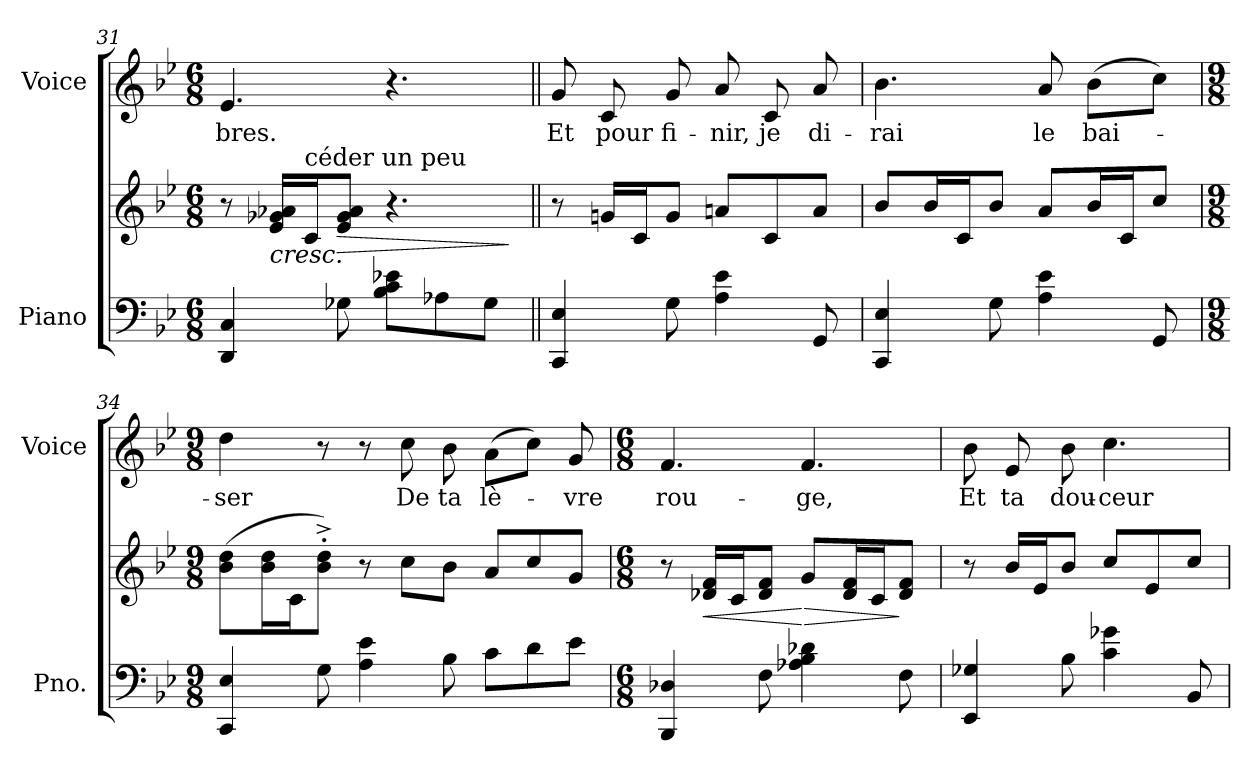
**kern	**kern	**dynam	**kern	**text
*part2	*part2	*part2	*part1	*part1
*staff3	*staff2	*staff2/3	*staff1	*staff1
*I"Piano	*	*	*I"Voice	*
*I'Pno.	*	*	*I'Voice	*
*clefF4	*clefG2	*	*clefG2	*
*k[b-e-]	*k[b-e-]	*	*k[b-e-]	*
*g:	*g:	*	*g:	*
*M6/8	*M6/8	*	*M6/8	*
=31	=31	=31	=31	=31
!	!	!	!	!LO:LY:b:color=#000000
4DDi/ 4Ci	8r	.	4.e-i/	-bres.
!	!	!LO:HP:b	!	!
.	16e-i/ 16g-Xi 16a-XiLL	<	.	.
!	!LO:TX:a:t=céder un peu	!	!	!
.	16ci/J	.	.	.
!	!	!LO:HP:b	!	!
8G-Xi\	8e-i/ 8g-i 8a-iJ	>	.	.
8B-i\ 8ci 8e-XiL	4.r	[	4.r	.
8A-Xi\	.	.	.	.
8G-i\J	.	.	.	.
.	.	]	.	.
!!LO:LB:g=z
=32||	=32||	=32||	=32||	=32||
!	!	!	!	!LO:LY:b:color=#000000
4CCi/ 4E-i	8r	.	8gi/	Et
!	!	!	!	!LO:LY:b:color=#000000
.	16gni/LL	.	8ci/	pour
.	16ci/J	.	.	.
!	!	!	!	!LO:LY:b:color=#000000
8Gi\	8gi/J	.	8gi/	fi-
!	!	!	!	!LO:LY:b:color=#000000
4Ai\ 4e-i	8ani/L	.	8ai/	-nir,
!	!	!	!	!LO:LY:b:color=#000000
.	8ci/	.	8ci/	je
!	!	!	!	!LO:LY:b:color=#000000
8GGi/	8ai/J	.	8ai/	di-
=33	=33	=33	=33	=33
!	!	!	!	!LO:LY:b:color=#000000
4CCi/ 4E-i	8b-i/L	.	4.b-i\	-rai
.	16b-i/L	.	.	.
.	16ci/J	.	.	.
8Gi\	8b-i/J	.	.	.
!	!	!	!	!LO:LY:b:color=#000000
4Ai\ 4e-i	8ai/L	.	8ai/	le
!	!	!	!	!LO:LY:b:color=#000000
.	16b-i/L	.	(8b-i\L	bai-
.	16ci/J	.	.	.
8GGi/	8cci/J	.	8cci\J)	.
=34	=34	=34	=34	=34
*M9/8	*M9/8	*	*M9/8	*
!	!	!	!	!LO:LY:b:color=#000000
4CCi/ 4E-i	(8b-i\ 8ddiL	.	4ddi\	-ser
.	16b-i\ 16ddiL	.	.	.
.	16ci\J	.	.	.
8Gi\	8b-i\'^ 8ddi'^J)	.	8r	.
4Ai\ 4e-i	8r	.	8r	.
!	!	!	!	!LO:LY:b:color=#000000
.	8cci\L	.	8cci\	De
!	!	!	!	!LO:LY:b:color=#000000
8B-i\	8b-i\J	.	8b-i\	ta
!	!	!	!	!LO:LY:b:color=#000000
8ci\L	8ai/L	.	(8ai\L	lè-
8di\	8cci/	.	8cci\J)	.
!	!	!	!	!LO:LY:b:color=#000000
8e-i\J	8gi/J	.	8gi/	-vre
!!LO:PB:g=z
=35	=35	=35	=35	=35
*M6/8	*M6/8	*	*M6/8	*
!	!	!	!	!LO:LY:b:color=#000000
4BBB-i/ 4D-Xi	8r	.	4.fi/	rou-
!	!	!LO:HP:b	!	!
.	16d-Xi/ 16fiLL	<	.	.
.	16ci/J	.	.	.
8Fi\	8d-i/ 8fiJ	.	.	.
!	!	!LO:HP:n=1:b	!	!
!	!	!	!	!LO:LY:b:color=#000000
4A-Xi\ 4B-i 4d-Xi	8gi/L	[ >	4.fi/	-ge,
.	16d-i/ 16fiL	.	.	.
.	16ci/J	.	.	.
8Fi\	8d-i/ 8fiJ	]	.	.
=36	=36	=36	=36	=36
!	!	!	!	!LO:LY:b:color=#000000
4EE-i/ 4G-Xi	8r	.	8b-i\	Et
!	!	!	!	!LO:LY:b:color=#000000
.	16b-i/LL	.	8e-i/	ta
.	16e-i/J	.	.	.
!	!	!	!	!LO:LY:b:color=#000000
8B-i\	8b-i/J	.	8b-i\	dou-
!	!	!	!	!LO:LY:b:color=#000000
4ci\ 4g-Xi	8cci/L	.	4.cci\	-ceur
.	8e-i/	.	.	.
8BB-i/	8cci/J	.	.	.
=	=	=	=	=
*-	*-	*-	*-	*-
